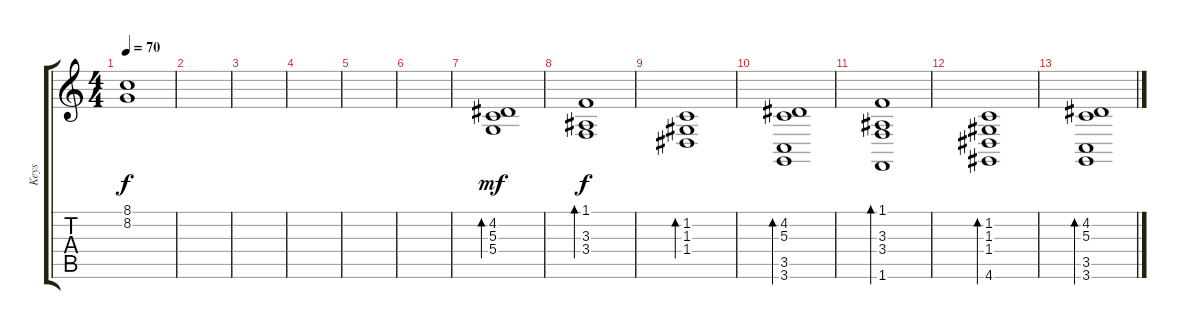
\track ("Keys" "Keys") {instrument fx5brightness}
\staff {score tabs}
\tuning (E4 B3 G3 D3 A2 E2) {hide}
\ts (4 4)
\tempo 70
\clef g2
\ks c
(8.1 8.2).1{dy f} |
|
|
|
|
|
(4.2 5.3 5.4).1{bd 480 dy mf} |
(1.1 3.3 3.4).1{bd 480 dy f} |
(1.2 1.3 1.4).1{bd 480} |
(4.2 5.3 3.5 3.6).1{bd 480} |
(1.1 3.3 3.4 1.6).1{bd 480} |
(1.2 1.3 1.4 4.6).1{bd 480} |
(4.2 5.3 3.5 3.6).1{bd 480}
